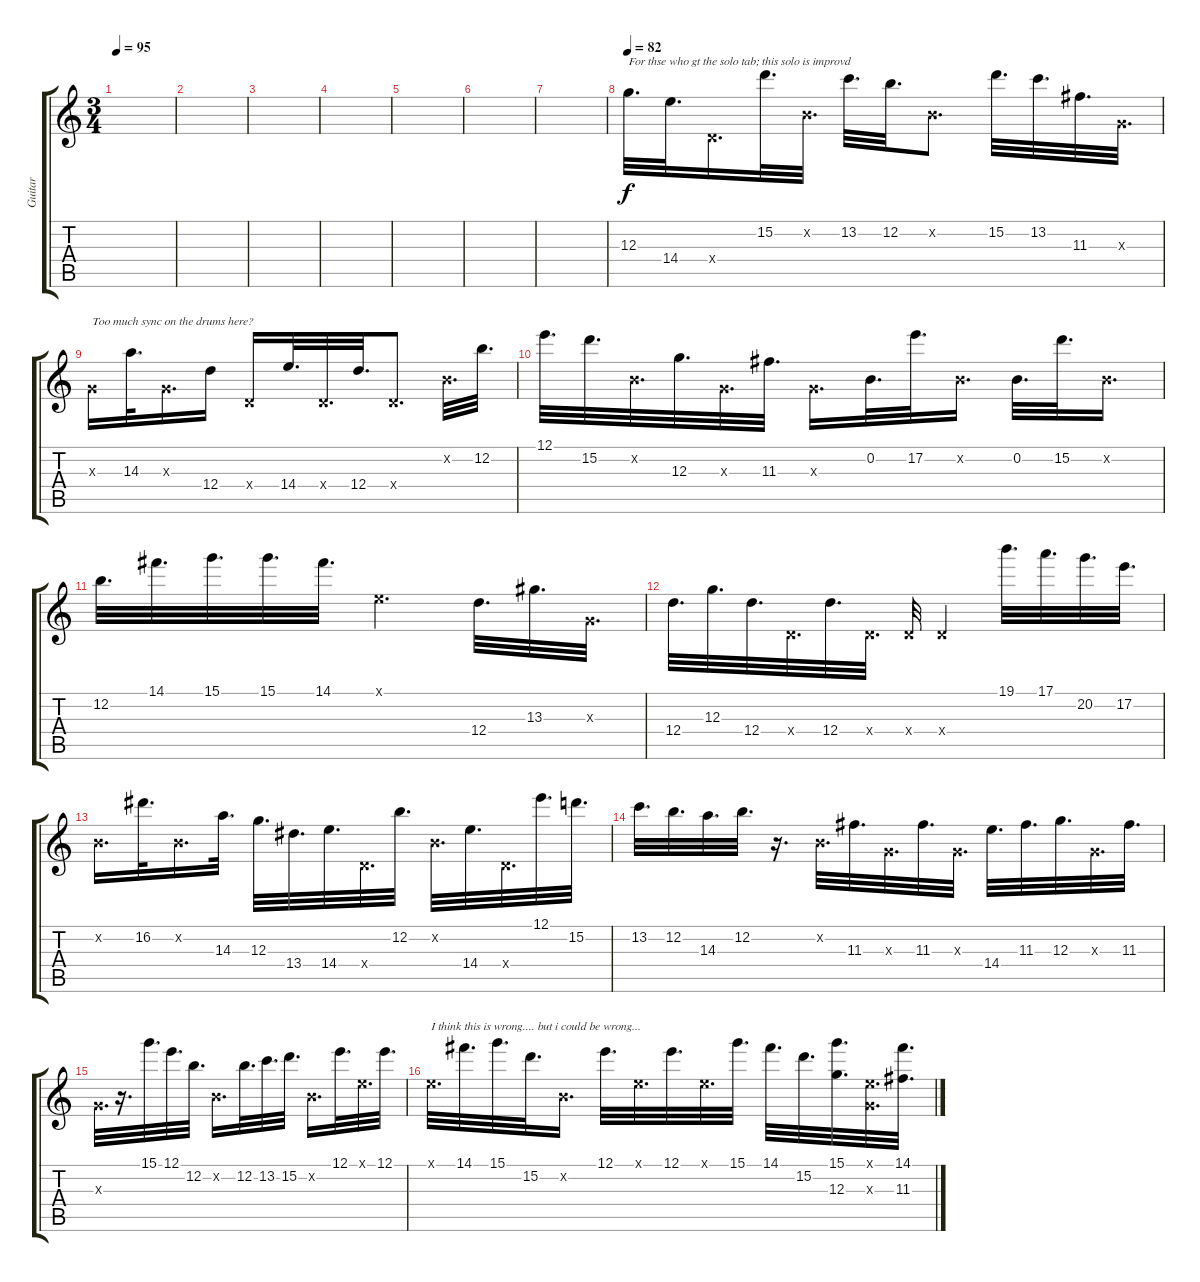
\track ("Guitar" "Guitar") {instrument overdrivenguitar}
\staff {score tabs}
\tuning (E4 B3 G3 D3 A2 E2) {hide}
\ts (3 4)
\tempo 95
\clef g2
\ks c
|
|
|
|
|
|
|
\tempo 82
12.3.32{d txt "For thse who gt the solo tab; this solo is improvd"} 14.4.32{d} 0.4{x}.16{d} 15.2.32{d} 0.2{x}.32{d} 13.2.32{d} 12.2.32{d} 0.2{x}.8{d} 15.2.32{d} 13.2.32{d} 11.3.32{d} 0.3{x}.32{d} |
0.3{x}.16{txt "Too much sync on the drums here?"} 14.3.32{d} 0.3{x}.16{d} 12.4.16 0.4{x}.16 14.4.32{d} 0.4{x}.32{d} 12.4.32{d} 0.4{x}.8{d} 0.2{x}.32{d} 12.2.32{d} |
12.1.32{d} 15.2.32{d} 0.2{x}.32{d} 12.3.32{d} 0.3{x}.32{d} 11.3.32{d} 0.3{x}.16{d} 0.2.32{d} 17.2.32{d} 0.2{x}.16{d} 0.2.32{d} 15.2.32{d} 0.2{x}.16{d} |
12.2.32{d} 14.1.32{d} 15.1.32{d} 15.1.32{d} 14.1.32{d} 0.1{x}.4{d} 12.4.32{d} 13.3.32{d} 0.3{x}.32{d} |
12.4.32{d} 12.3.32{d} 12.4.32{d} 0.4{x}.32{d} 12.4.32{d} 0.4{x}.32{d} 0.4{x}.32 0.4{x}.4 19.1.32{d} 17.1.32{d} 20.2.32{d} 17.2.32{d} |
0.2{x}.16{d} 16.2.32{d} 0.2{x}.16{d} 14.3.32{d} 12.3.32{d} 13.4.32{d} 14.4.32{d} 0.4{x}.32{d} 12.2.32{d} 0.2{x}.32{d} 14.4.32{d} 0.4{x}.32{d} 12.1.32{d} 15.2.32{d} |
13.2.32{d} 12.2.32{d} 14.3.32{d} 12.2.32{d} r.16{d} 0.2{x}.32{d} 11.3.32{d} 0.3{x}.32{d} 11.3.32{d} 0.3{x}.32{d} 14.4.32{d} 11.3.32{d} 12.3.32{d} 0.3{x}.32{d} 11.3.32{d} |
0.3{x}.32{d} r.16{d} 15.1.32{d} 12.1.32{d} 12.2.32{d} 0.2{x}.16{d} 12.2.32{d} 13.2.32{d} 15.2.32{d} 0.2{x}.16{d} 12.1.32{d} 0.1{x}.32{d} 12.1.32{d} |
0.1{x}.32{d txt "I think this is wrong.... but i could be wrong..."} 14.1.32{d} 15.1.32{d} 15.2.32{d} 0.2{x}.16{d} 12.1.32{d} 0.1{x}.32{d} 12.1.32{d} 0.1{x}.32{d} 15.1.32{d} 14.1.32{d} 15.2.32{d} (15.1 12.3).32{d} (0.1{x} 0.3{x}).32{d} (14.1 11.3).32{d}
